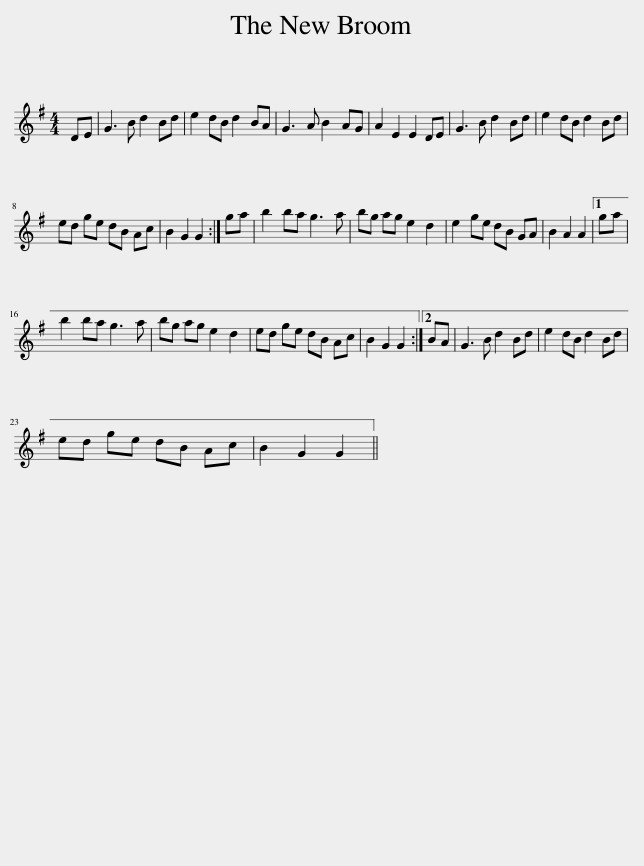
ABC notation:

X:1
L:1/8
M:4/4
I:linebreak $
K:G
V:1 treble
V:1
 DE | G3 B d2 Bd | e2 dB d2 BA | G3 A B2 AG | A2 E2 E2 DE | %5
 G3 B d2 Bd | e2 dB d2 Bd |$ ed ge dB Ac | B2 G2 G2 :| ga | %10
 b2 ba g3 a | bg ag e2 d2 | e2 ge dB GA | B2 A2 A2 |1 ga |$ %15
 b2 ba g3 a | bg ag e2 d2 | ed ge dB Ac | B2 G2 G2 :|2 BA | %20
 G3 B d2 Bd | e2 dB d2 Bd |$ ed ge dB Ac | B2 G2 G2 || %24
